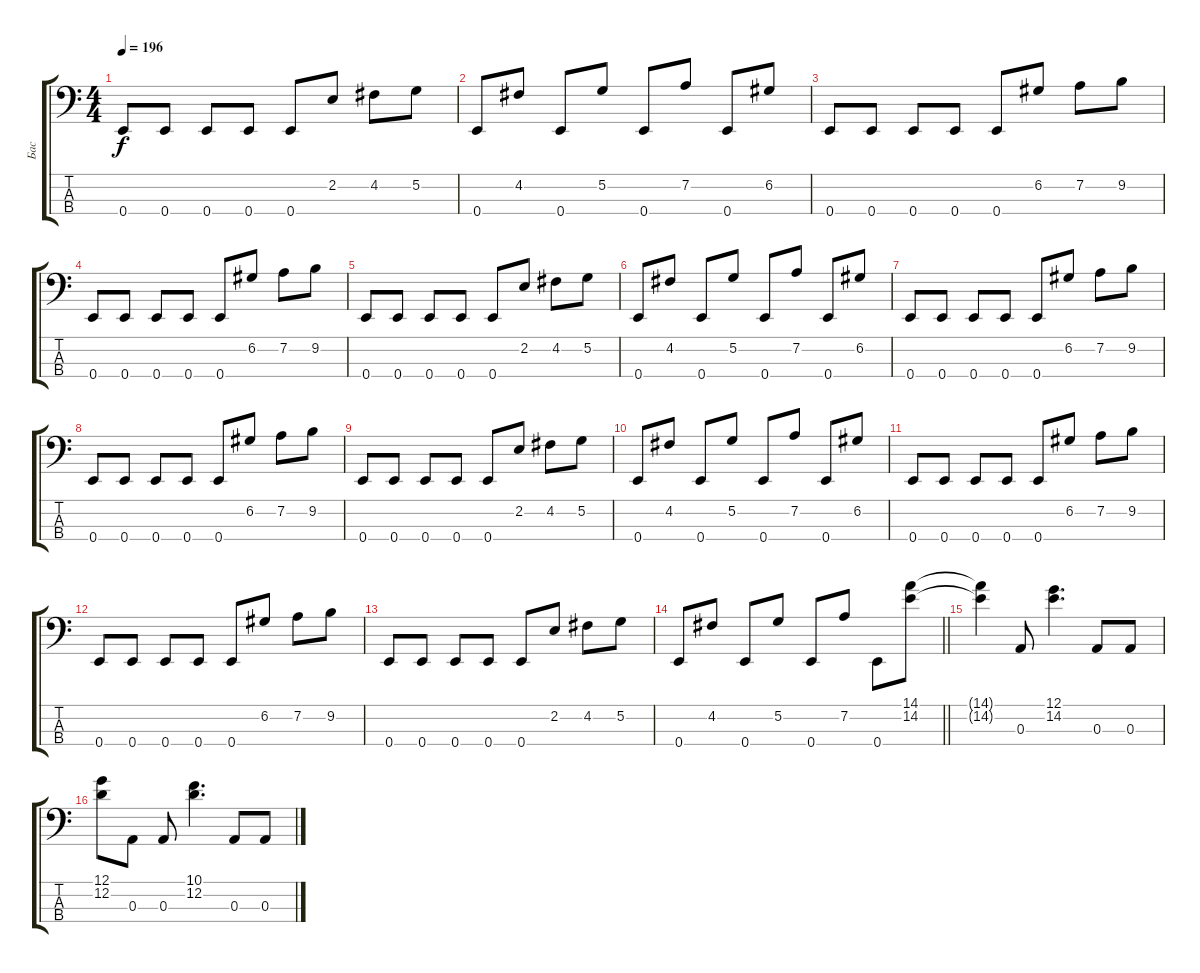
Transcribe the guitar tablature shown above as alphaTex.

\track ("Бас" "Бас") {instrument electricbasspick}
\staff {score tabs}
\tuning (G2 D2 A1 E1) {hide}
\ts (4 4)
\tempo 196
\clef f4
\ks c
0.4.8{dy f} 0.4.8 0.4.8 0.4.8 0.4.8 2.2.8 4.2.8 5.2.8 |
0.4.8 4.2.8 0.4.8 5.2.8 0.4.8 7.2.8 0.4.8 6.2.8 |
0.4.8 0.4.8 0.4.8 0.4.8 0.4.8 6.2.8 7.2.8 9.2.8 |
0.4.8 0.4.8 0.4.8 0.4.8 0.4.8 6.2.8 7.2.8 9.2.8 |
0.4.8 0.4.8 0.4.8 0.4.8 0.4.8 2.2.8 4.2.8 5.2.8 |
0.4.8 4.2.8 0.4.8 5.2.8 0.4.8 7.2.8 0.4.8 6.2.8 |
0.4.8 0.4.8 0.4.8 0.4.8 0.4.8 6.2.8 7.2.8 9.2.8 |
0.4.8 0.4.8 0.4.8 0.4.8 0.4.8 6.2.8 7.2.8 9.2.8 |
0.4.8 0.4.8 0.4.8 0.4.8 0.4.8 2.2.8 4.2.8 5.2.8 |
0.4.8 4.2.8 0.4.8 5.2.8 0.4.8 7.2.8 0.4.8 6.2.8 |
0.4.8 0.4.8 0.4.8 0.4.8 0.4.8 6.2.8 7.2.8 9.2.8 |
0.4.8 0.4.8 0.4.8 0.4.8 0.4.8 6.2.8 7.2.8 9.2.8 |
0.4.8 0.4.8 0.4.8 0.4.8 0.4.8 2.2.8 4.2.8 5.2.8 |
\barLineRight lightlight
0.4.8 4.2.8 0.4.8 5.2.8 0.4.8 7.2.8 0.4.8 (14.1 14.2).8 |
(14.1{t} 14.2{t}).4 0.3.8 (12.1 14.2).4{d} 0.3.8 0.3.8 |
(12.1 12.2).8 0.3.8 0.3.8 (10.1 12.2).4{d} 0.3.8 0.3.8
